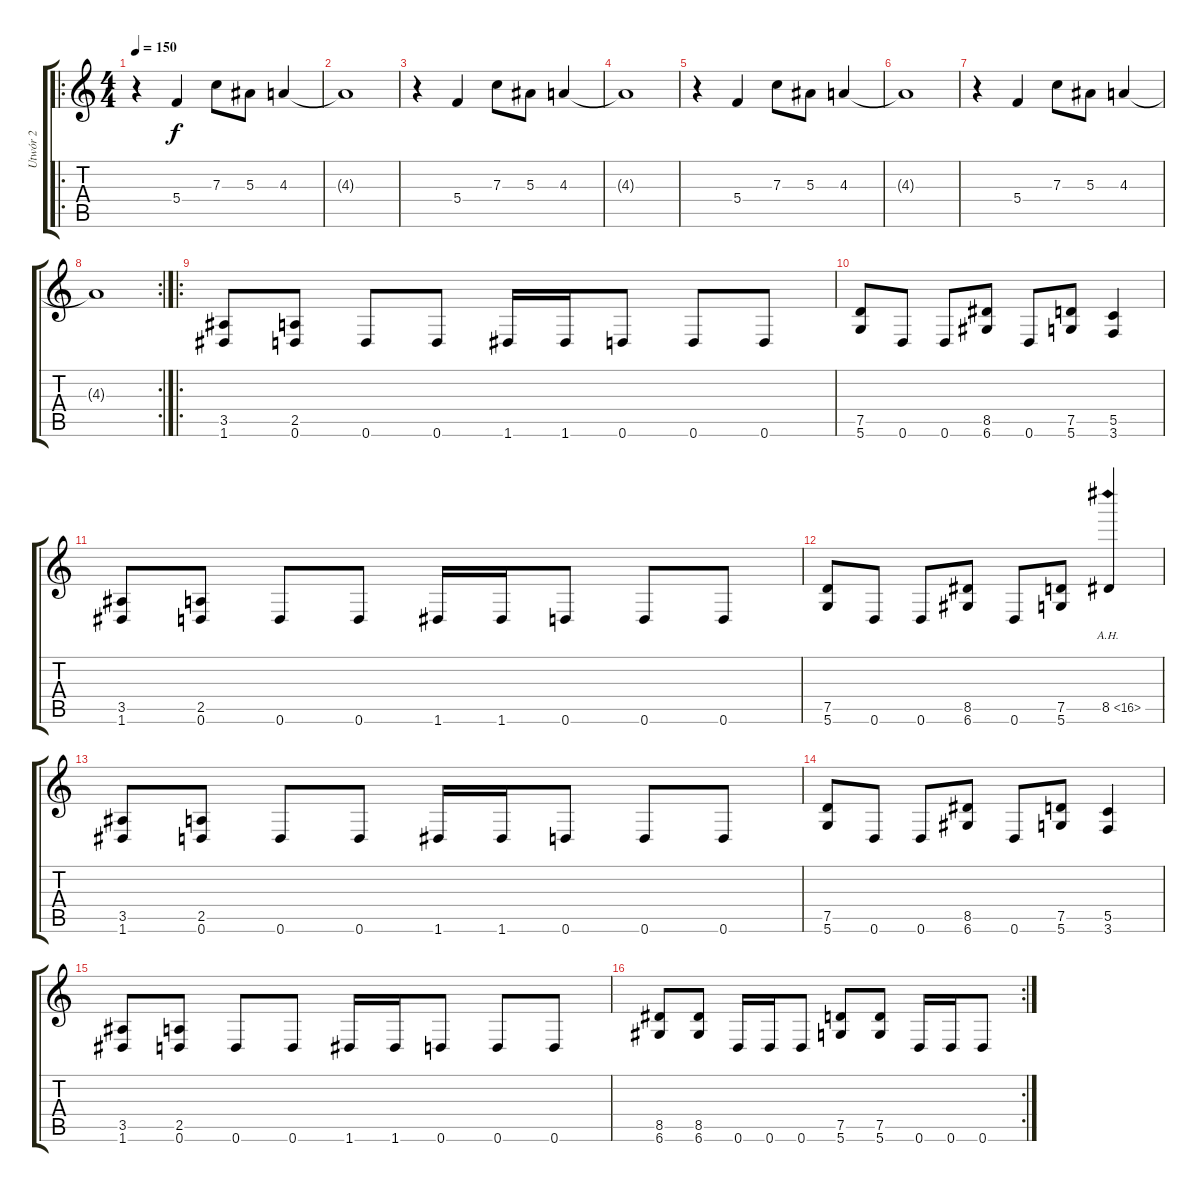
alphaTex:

\track ("Utwór 2" "Utwór 2") {instrument distortionguitar}
\staff {score tabs}
\tuning (D4 A3 F3 C3 G2 D2) {hide}
\ro
\ts (4 4)
\tempo 150
\clef g2
\ks c
r.4{dy f} 5.4.4 7.3.8 5.3.8 4.3.4 |
4.3{t}.1 |
r.4 5.4.4 7.3.8 5.3.8 4.3.4 |
4.3{t}.1 |
r.4 5.4.4 7.3.8 5.3.8 4.3.4 |
4.3{t}.1 |
r.4 5.4.4 7.3.8 5.3.8 4.3.4 |
\rc 2
4.3{t}.1 |
\ro
(3.5 1.6).8 (2.5 0.6).8 0.6.8 0.6.8 1.6.16 1.6.16 0.6.8 0.6.8 0.6.8 |
(7.5 5.6).8 0.6.8 0.6.8 (8.5 6.6).8 0.6.8 (7.5 5.6).8 (5.5 3.6).4 |
(3.5 1.6).8 (2.5 0.6).8 0.6.8 0.6.8 1.6.16 1.6.16 0.6.8 0.6.8 0.6.8 |
(7.5 5.6).8 0.6.8 0.6.8 (8.5 6.6).8 0.6.8 (7.5 5.6).8 8.5{ah 8}.4 |
(3.5 1.6).8 (2.5 0.6).8 0.6.8 0.6.8 1.6.16 1.6.16 0.6.8 0.6.8 0.6.8 |
(7.5 5.6).8 0.6.8 0.6.8 (8.5 6.6).8 0.6.8 (7.5 5.6).8 (5.5 3.6).4 |
(3.5 1.6).8 (2.5 0.6).8 0.6.8 0.6.8 1.6.16 1.6.16 0.6.8 0.6.8 0.6.8 |
\rc 2
(8.5 6.6).8 (8.5 6.6).8 0.6.16 0.6.16 0.6.8 (7.5 5.6).8 (7.5 5.6).8 0.6.16 0.6.16 0.6.8
